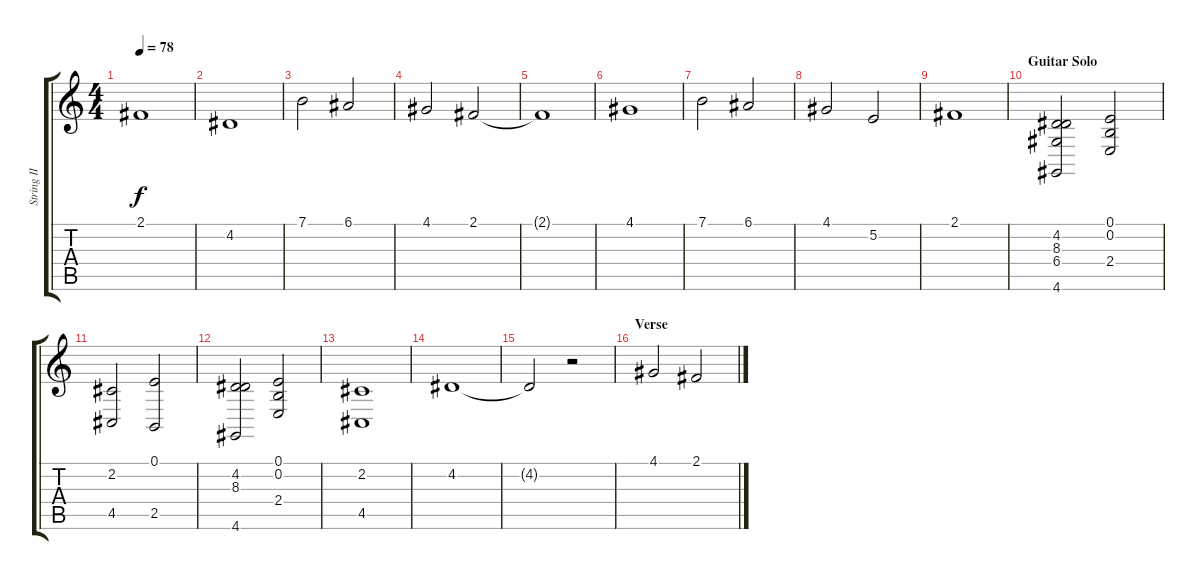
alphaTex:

\track ("String II" "String II") {instrument stringensemble1}
\staff {score tabs}
\tuning (E4 B3 G3 D3 A2 E2) {hide}
\ts (4 4)
\tempo 78
\clef g2
\ks c
2.1{t}.1{dy f} |
4.2.1 |
7.1.2 6.1.2 |
4.1.2 2.1.2 |
2.1{t}.1 |
4.1.1 |
7.1.2 6.1.2 |
4.1.2 5.2.2 |
2.1.1 |
\section ("" "Guitar Solo")
(4.2 8.3 6.4 4.6).2{volume 11} (0.1 0.2 2.4).2 |
(2.2 4.5).2 (0.1 2.5).2 |
(4.2 8.3 4.6).2 (0.1 0.2 2.4).2 |
(2.2 4.5).1 |
4.2.1 |
4.2{t}.2 r.2 |
\section ("" "Verse")
4.1.2 2.1.2
